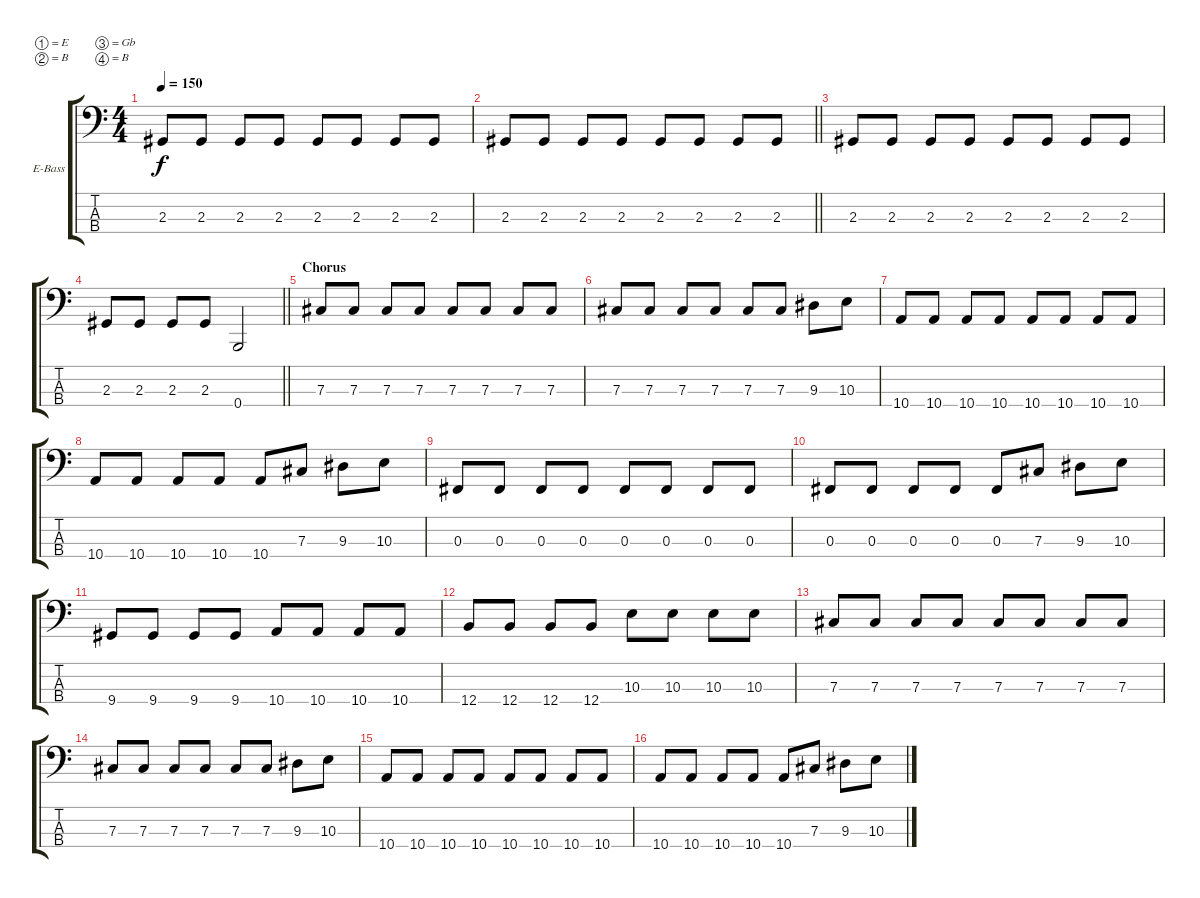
\bracketExtendMode groupsimilarinstruments
\firstSystemTrackNameOrientation horizontal
\otherSystemsTrackNameOrientation horizontal
\track ("Adam Duce" "E-Bass") {instrument electricbassfinger}
\staff {score tabs}
\tuning (E2 B1 Gb1 B0)
\ts (4 4)
\tempo 150
\clef f4
\ks c
2.3.8{dy f} 2.3.8 2.3.8 2.3.8 2.3.8 2.3.8 2.3.8 2.3.8 |
\barLineRight lightlight
2.3.8 2.3.8 2.3.8 2.3.8 2.3.8 2.3.8 2.3.8 2.3.8 |
2.3.8 2.3.8 2.3.8 2.3.8 2.3.8 2.3.8 2.3.8 2.3.8 |
\barLineRight lightlight
2.3.8 2.3.8 2.3.8 2.3.8 0.4.2 |
\section ("" "Chorus")
7.3.8 7.3.8 7.3.8 7.3.8 7.3.8 7.3.8 7.3.8 7.3.8 |
7.3.8 7.3.8 7.3.8 7.3.8 7.3.8 7.3.8 9.3.8 10.3.8 |
10.4.8 10.4.8 10.4.8 10.4.8 10.4.8 10.4.8 10.4.8 10.4.8 |
10.4.8 10.4.8 10.4.8 10.4.8 10.4.8 7.3.8 9.3.8 10.3.8 |
0.3.8 0.3.8 0.3.8 0.3.8 0.3.8 0.3.8 0.3.8 0.3.8 |
0.3.8 0.3.8 0.3.8 0.3.8 0.3.8 7.3.8 9.3.8 10.3.8 |
9.4.8 9.4.8 9.4.8 9.4.8 10.4.8 10.4.8 10.4.8 10.4.8 |
12.4.8 12.4.8 12.4.8 12.4.8 10.3.8 10.3.8 10.3.8 10.3.8 |
7.3.8 7.3.8 7.3.8 7.3.8 7.3.8 7.3.8 7.3.8 7.3.8 |
7.3.8 7.3.8 7.3.8 7.3.8 7.3.8 7.3.8 9.3.8 10.3.8 |
10.4.8 10.4.8 10.4.8 10.4.8 10.4.8 10.4.8 10.4.8 10.4.8 |
10.4.8 10.4.8 10.4.8 10.4.8 10.4.8 7.3.8 9.3.8 10.3.8
